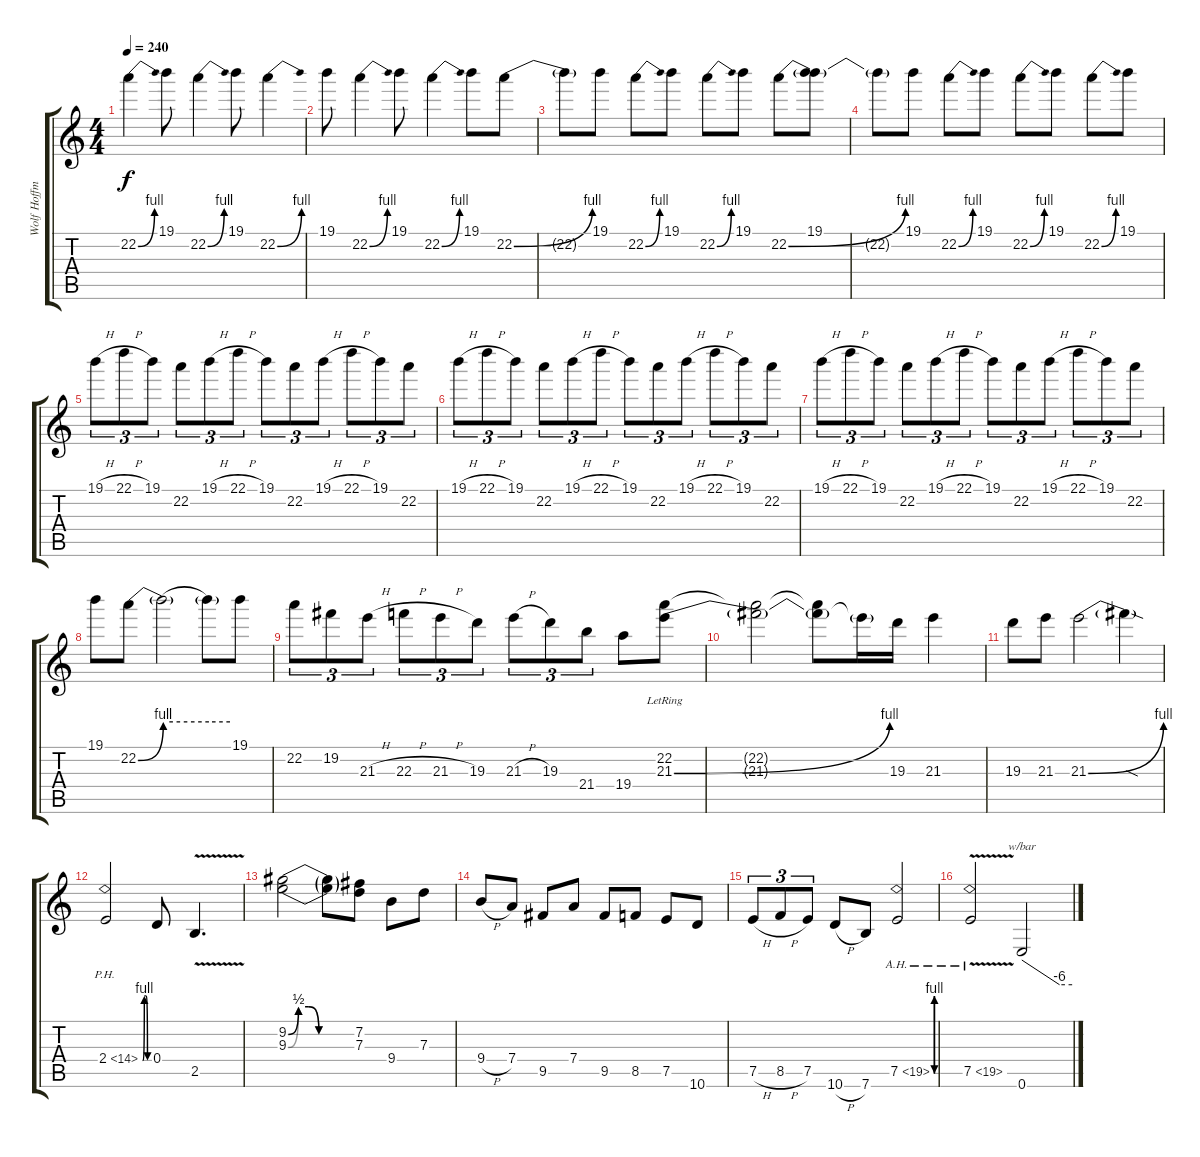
\track ("Wolf Hoffmann" "Wolf Hoffm") {instrument acousticguitarsteel}
\staff {score tabs}
\tuning (E4 B3 G3 D3 A2 E2) {hide}
\ts (4 4)
\tempo 240
\clef g2
\ks c
22.2{be (bend 0 0 60 4)}.4{dy f} 19.1.8 22.2{be (bend 0 0 60 4)}.4 19.1.8 22.2{be (bend 0 0 60 4)}.4 |
19.1.8 22.2{be (bend 0 0 60 4)}.4 19.1.8 22.2{be (bend 0 0 60 4)}.4 19.1.8 22.2{be (bend 0 0 60 4)}.8 |
22.2{t}.8 19.1.8 22.2{be (bend 0 0 60 4)}.8 19.1.8 22.2{be (bend 0 0 60 4)}.8 19.1.8 22.2{be (bend 0 0 60 4)}.8 (19.1 22.2{t}).8 |
22.2{t}.8 19.1.8 22.2{be (bend 0 0 60 4)}.8 19.1.8 22.2{be (bend 0 0 60 4)}.8 19.1.8 22.2{be (bend 0 0 60 4)}.8 19.1.8 |
19.1{h}.8{tu (3 2)} 22.1{h}.8{tu (3 2)} 19.1.8{tu (3 2)} 22.2.8{tu (3 2)} 19.1{h}.8{tu (3 2)} 22.1{h}.8{tu (3 2)} 19.1.8{tu (3 2)} 22.2.8{tu (3 2)} 19.1{h}.8{tu (3 2)} 22.1{h}.8{tu (3 2)} 19.1.8{tu (3 2)} 22.2.8{tu (3 2)} |
19.1{h}.8{tu (3 2)} 22.1{h}.8{tu (3 2)} 19.1.8{tu (3 2)} 22.2.8{tu (3 2)} 19.1{h}.8{tu (3 2)} 22.1{h}.8{tu (3 2)} 19.1.8{tu (3 2)} 22.2.8{tu (3 2)} 19.1{h}.8{tu (3 2)} 22.1{h}.8{tu (3 2)} 19.1.8{tu (3 2)} 22.2.8{tu (3 2)} |
19.1{h}.8{tu (3 2)} 22.1{h}.8{tu (3 2)} 19.1.8{tu (3 2)} 22.2.8{tu (3 2)} 19.1{h}.8{tu (3 2)} 22.1{h}.8{tu (3 2)} 19.1.8{tu (3 2)} 22.2.8{tu (3 2)} 19.1{h}.8{tu (3 2)} 22.1{h}.8{tu (3 2)} 19.1.8{tu (3 2)} 22.2.8{tu (3 2)} |
19.1.8 22.2{be (bend 0 0 60 4)}.8 22.2{be (hold 0 4 60 4) t}.2 22.2{be (hold 0 4 60 4) t}.8 19.1.8 |
22.2.8{tu (3 2)} 19.2.8{tu (3 2)} 21.3{h}.8{tu (3 2)} 22.3{h}.8{tu (3 2)} 21.3{h}.8{tu (3 2)} 19.3.8{tu (3 2)} 21.3{h}.8{tu (3 2)} 19.3.8{tu (3 2)} 21.4.8{tu (3 2)} 19.4.8 (22.2{lr} 21.3{be (bend 0 0 60 4)}).8 |
(22.2{t} 21.3{t}).2 (22.2{be (hold 0 0 60 0) t} 21.3{t}).8 21.3{t}.16 19.3.16 21.3.4 |
19.3.8 21.3.8 21.3{be (bend 0 0 60 4)}.2 21.3{sod t}.4 |
2.4{be (custom 0 0 15 4 30 4 45 0 60 0) ph 12}.2 0.4.8 2.5{v}.4{d} |
(9.2{be (custom 0 0 15 2 30 2 45 0 60 0)} 9.3{be (custom 0 0 15 2 30 2 45 0 60 0)}).2 (9.2{be (hold 0 0 60 0) t} 9.3{be (hold 0 0 60 0) t}).8 (7.2 7.3).8 9.4.8 7.3.8 |
9.4{h}.8 7.4.8 9.5.8 7.4.8 9.5.8 8.5.8 7.5.8 10.6.8 |
7.5{h}.8{tu (3 2)} 8.5{h}.8{tu (3 2)} 7.5.8{tu (3 2)} 10.6{h}.8 7.6.8 7.5{be (custom 0 0 15 4 30 4 45 0 60 0) ah 12}.2 |
7.5{ah 12 v}.2 0.6.2{tbe (custom default 0 0 45 -24 60 -24)}
